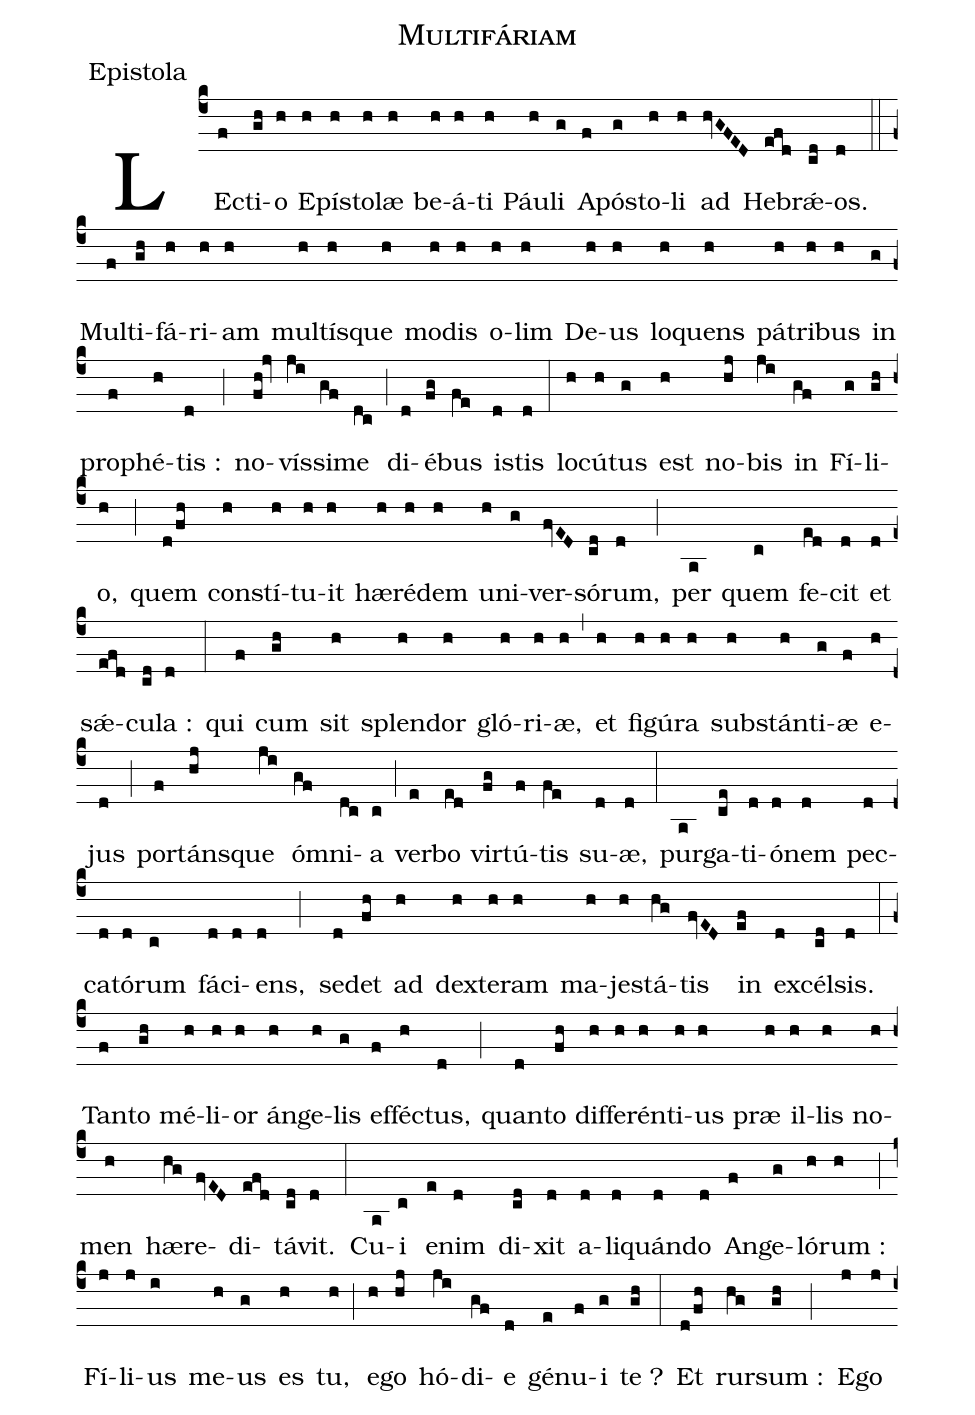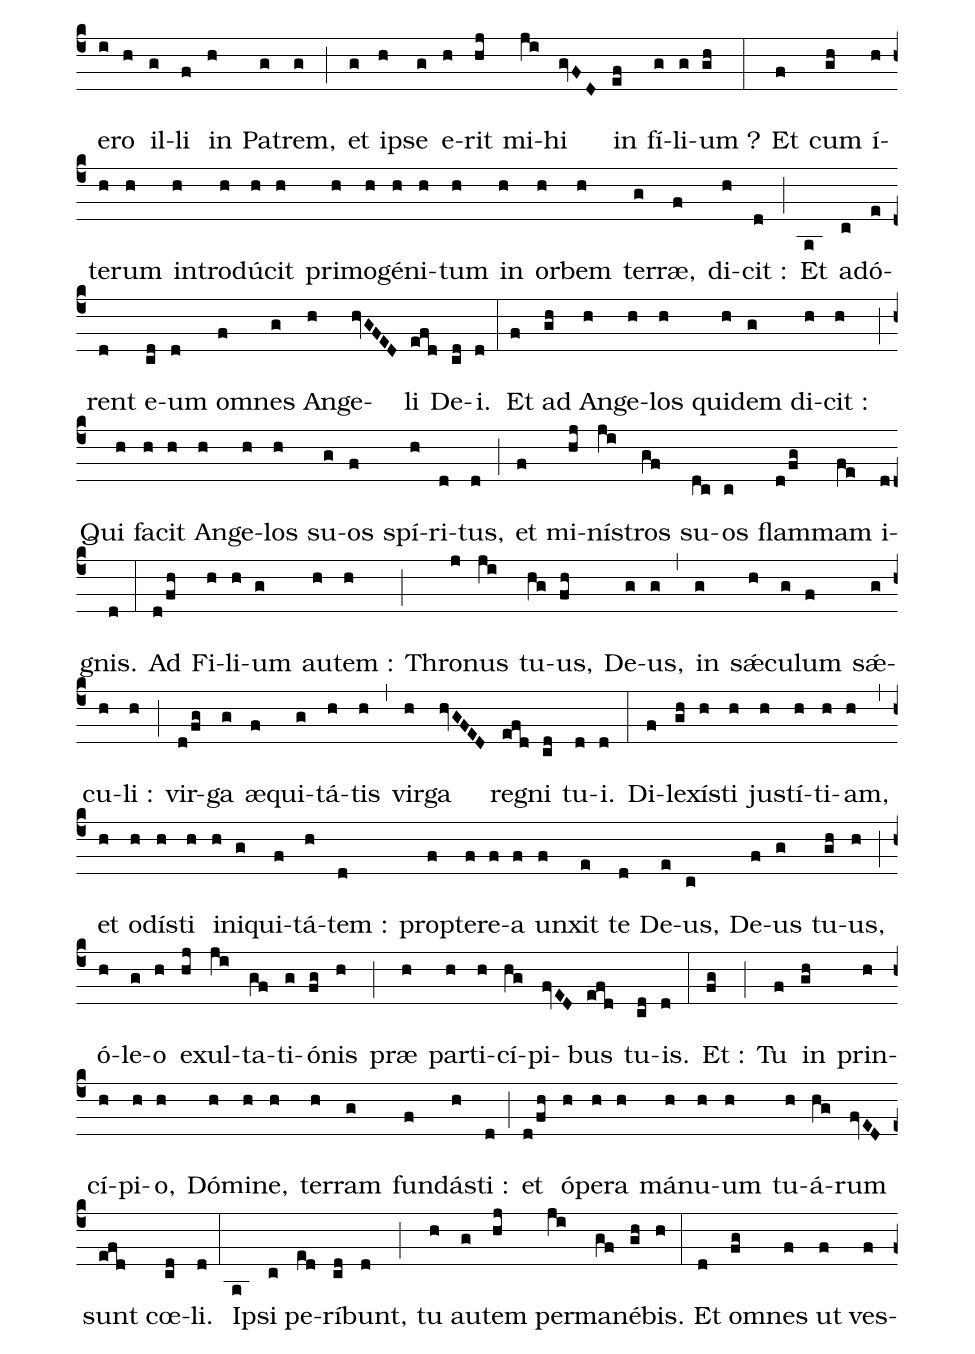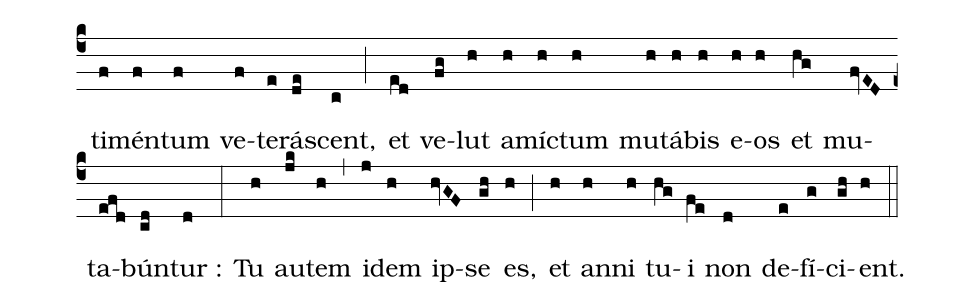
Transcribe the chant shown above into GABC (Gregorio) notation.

name:Multifáriam;
office-part:Epistola;
%%
(c4) LEc(f)ti(gh)o(h) E(h)pís(h)to(h)læ(h) be(h)á(h)ti(h) Páu(h)li(g) A(f)pós(g)to(h)li(h) ad(hvGFED) He(efd)brǽ(cd)os.(d) (::)
Mul(f)ti(gh)fá(h)ri(h)am(h) mul(h)tís(h)que(h) mo(h)dis(h) o(h)lim(h) De(h)us(h) lo(h)quens(h) pá(h)tri(h)bus(h) in(g) pro(f)phé(h)tis :(d) (;)
no(fh!jv)vís(ji)si(gf)me(dc) (;) di(d)é(fg)bus(fe) is(d)tis(d) (:)
lo(h)cú(h)tus(g) est(h) no(hj)bis(ji) in(gf) Fí(g)li(gh)o,(h) (;)
quem(d/fh) con(h)stí(h)tu(h)it(h) hæ(h)ré(h)dem(h) u(h)ni(g)ver(fvED)só(cd)rum,(d) (;)
per(a) quem(c) fe(ed)cit(d) et(d) sǽ(efd)cu(cd)la :(d) (:)
%page6
qui(f) cum(gh) sit(h) splen(h)dor(h) gló(h)ri(h)æ,(h) (,)
et(h) fi(h)gú(h)ra(h) sub(h)stán(h)ti(g)æ(f) e(h)jus(d) (;)
por(f)táns(hj)que(ji) óm(gf)ni(dc)a(c) (;)
ver(e)bo(ed) vir(fg)tú(f)tis(fe) su(d)æ,(d) (:)
pur(a)ga(ce)ti(d)ó(d)nem(d) pec(d)ca(d)tó(d)rum(c) fá(d)ci(d)ens,(d) (;)
se(d)det(fh) ad(h) dex(h)te(h)ram(h) ma(h)jes(h)tá(hg)tis(fvED) in(ef) ex(d)cél(cd)sis.(d) (:)
Tan(f)to(gh) mé(h)li(h)or(h) án(h)ge(h)lis(g) ef(f)féc(h)tus,(d) (;)
quan(d)to(fh) dif(h)fe(h)rén(h)ti(h)us(h) præ(h) il(h)lis(h) no(h)men(h) hæ(hg)re(fvED)di(efd)tá(cd)vit.(d) (:)
Cu(a)i(c) e(e)nim(d) di(cd)xit(d) a(d)li(d)quán(d)do(d) An(f)ge(g)ló(h)rum :(h) (;)
Fí(j)li(j)us(i) me(h)us(g) es(h) tu,(h) (;)
e(h)go(hj) hó(ji)di(gf)e(d) gé(e)nu(f)i(g) te ?(gh) (:)
Et(d/fh) rur(hg)sum :(gh) (;)
E(j)go(j) e(i)ro(h) il(g)li(f) in(h) Pa(g)trem,(g) (;)
et(g) ip(h)se(g) e(h)rit(hj) mi(ji)hi(gvFD) in(ef) fí(g)li(g)um ?(gh) (:)
%page7
Et(f) cum(gh) í(h)te(h)rum(h) in(h)tro(h)dú(h)cit(h) pri(h)mo(h)gé(h)ni(h)tum(h) in(h) or(h)bem(h) ter(g)ræ,(f) di(h)cit :(d) (;)
Et(a) a(c)dó(e)rent(d) e(cd)um(d) om(f)nes(g) An(h)ge(hvGFED)li(efd) De(cd)i.(d) (:)
Et(f) ad(gh) An(h)ge(h)los(h) qui(h)dem(g) di(h)cit :(h) (;)
Qui(h) fa(h)cit(h) An(h)ge(h)los(h) su(g)os(f) spí(h)ri(d)tus,(d) (;)
et(f) mi(hj)nís(ji)tros(gf) su(dc)os(c) flam(d/fg)mam(fe) i(d)gnis.(d) (:)
Ad(d/fh) Fi(h)li(h)um(g) au(h)tem :(h) (;)
Thro(j)nus(ji) tu(hg)us,(fh) De(g)us,(g) (,)
in(g) sǽ(h)cu(g)lum(f) sǽ(g)cu(h)li :(h) (;)
vir(d/fg)ga(g) æ(f)qui(g)tá(h)tis(h) (,)
 vir(h)ga(hvGFED) re(efd)gni(cd) tu(d)i.(d) (:)
Di(f)le(gh)xís(h)ti(h) jus(h)tí(h)ti(h)am,(h) (,)
et(h) o(h)dís(h)ti(h) i(h)ni(g)qui(f)tá(h)tem :(d) ()
prop(f)te(f)re(f)a(f) un(f)xit(e) te(d) De(e)us,(c)
De(f)us(g) tu(gh)us,(h) (;)
ó(h)le(g)o(h) ex(hj)ul(ji)ta(gf)ti(g)ó(fg)nis(h) (;)
præ(h) par(h)ti(h)cí(hg)pi(fvED)bus(efd) tu(cd)is.(d) (:)
%page8
Et :(fg) (;) Tu(f) in(gh) prin(h)cí(h)pi(h)o,(h) Dó(h)mi(h)ne,(h) ter(h)ram(g) fun(f)dás(h)ti :(d) (;)
et(d/fh) ó(h)pe(h)ra(h) má(h)nu(h)um(h) tu(h)á(hg)rum(fvED) sunt(efd) cœ(cd)li.(d) (:)
Ip(a)si(c) pe(ed)rí(cd)bunt,(d) (;)
tu(h) au(g)tem(hj) per(ji)ma(gf)né(gh)bis.(h) (:)
Et(d) om(fg)nes(f) ut(f) ves(f)ti(f)mén(f)tum(f) ve(f)te(e)rás(de)cent,(c) (;)
et(ed) ve(fg)lut(h) a(h)míc(h)tum(h) mu(h)tá(h)bis(h) e(h)os(h) et(hg) mu(fvED)ta(efd)bún(cd)tur :(d) (:)
Tu(h) au(jk)tem(h) (,)
i(j)dem(h) ip(hvGF)se(gh) es,(h) (;)
et(h) an(h)ni(h) tu(hg)i(fe) non(d) de(e)fí(g)ci(gh)ent.(h) (::)
